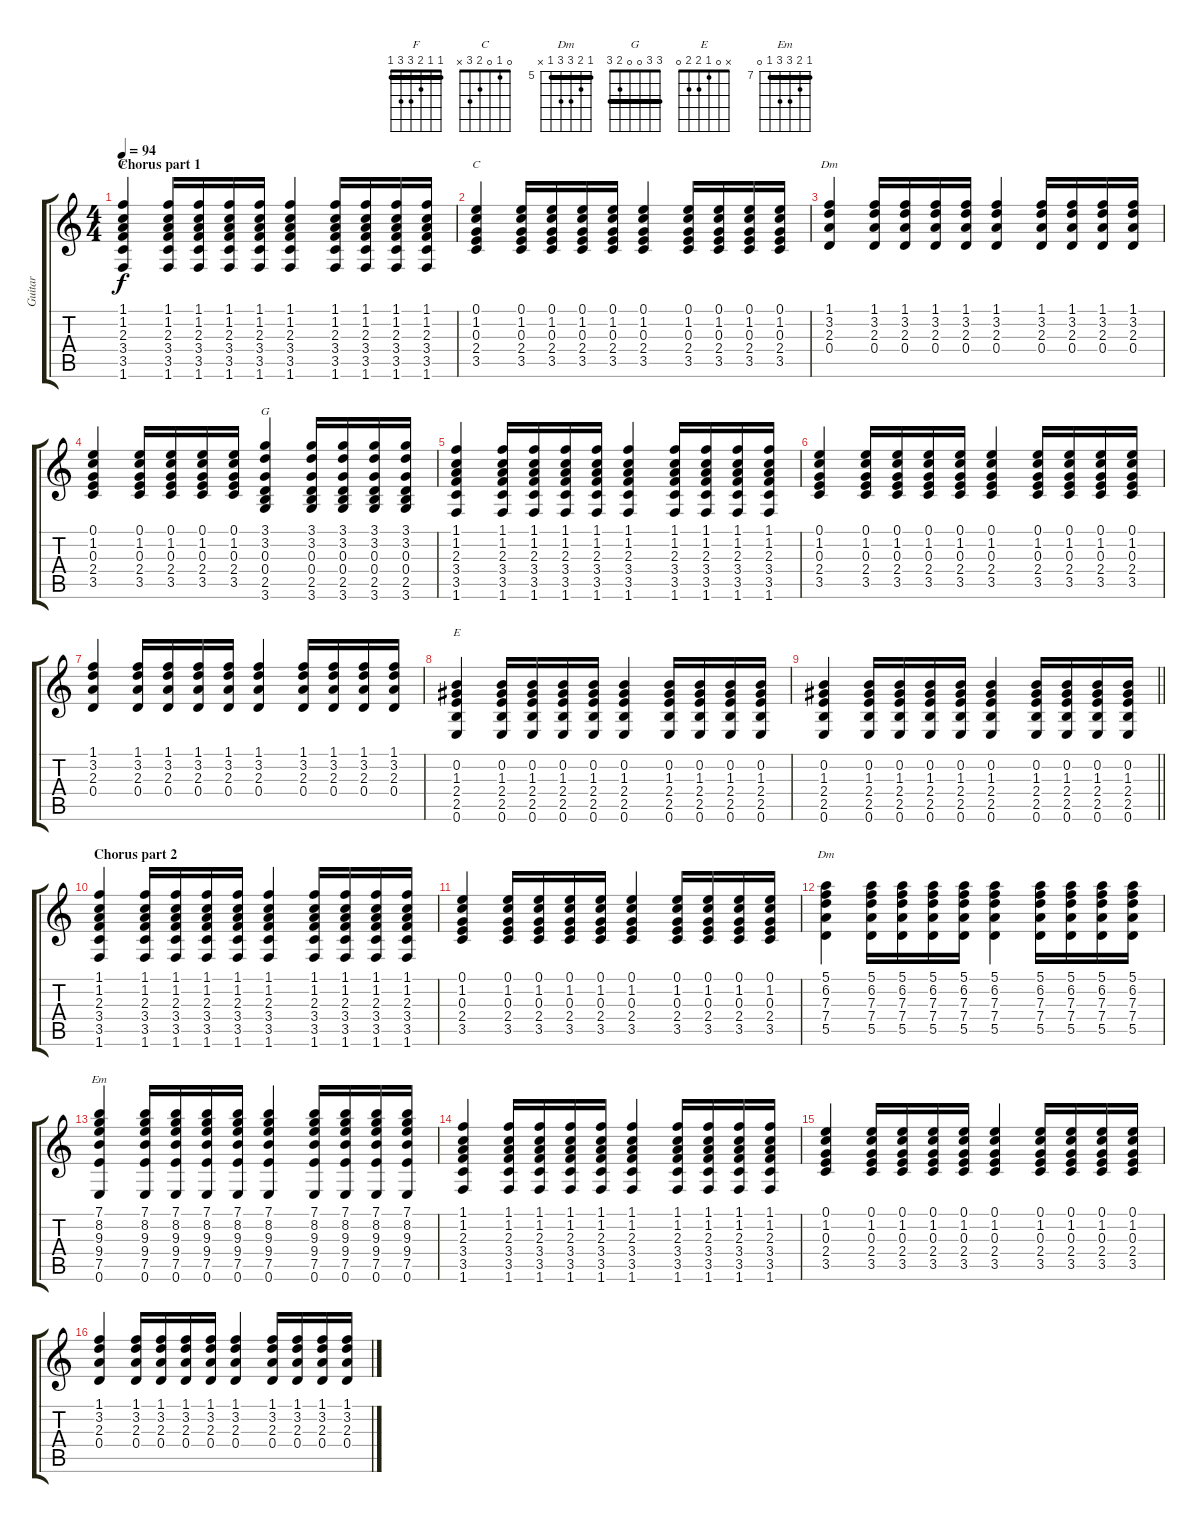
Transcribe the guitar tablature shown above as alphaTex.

\track ("Guitar" "Guitar") {instrument acousticguitarsteel}
\staff {score tabs}
\tuning (E4 B3 G3 D3 A2 E2) {hide}
\chord ("F" 1 1 2 3 3 1) {barre 1}
\chord ("C" 0 1 0 2 3 x)
\chord ("Dm" 1 3 2 0 x x)
\chord ("G" 3 3 0 0 2 3) {barre 3}
\chord ("E" x 0 1 2 2 0)
\chord ("Dm" 5 6 7 7 5 x) {firstfret 5 barre 5}
\chord ("Em" 7 8 9 9 7 0) {firstfret 7 barre 7}
\ts (4 4)
\section ("" "Chorus part 1")
\tempo 94
\clef g2
\ks c
(1.1 1.2 2.3 3.4 3.5 1.6).4{ch "F" dy f} (1.1 1.2 2.3 3.4 3.5 1.6).16 (1.1 1.2 2.3 3.4 3.5 1.6).16 (1.1 1.2 2.3 3.4 3.5 1.6).16 (1.1 1.2 2.3 3.4 3.5 1.6).16 (1.1 1.2 2.3 3.4 3.5 1.6).4 (1.1 1.2 2.3 3.4 3.5 1.6).16 (1.1 1.2 2.3 3.4 3.5 1.6).16 (1.1 1.2 2.3 3.4 3.5 1.6).16 (1.1 1.2 2.3 3.4 3.5 1.6).16 |
(0.1 1.2 0.3 2.4 3.5).4{ch "C"} (0.1 1.2 0.3 2.4 3.5).16 (0.1 1.2 0.3 2.4 3.5).16 (0.1 1.2 0.3 2.4 3.5).16 (0.1 1.2 0.3 2.4 3.5).16 (0.1 1.2 0.3 2.4 3.5).4 (0.1 1.2 0.3 2.4 3.5).16 (0.1 1.2 0.3 2.4 3.5).16 (0.1 1.2 0.3 2.4 3.5).16 (0.1 1.2 0.3 2.4 3.5).16 |
(1.1 3.2 2.3 0.4).4{ch "Dm"} (1.1 3.2 2.3 0.4).16 (1.1 3.2 2.3 0.4).16 (1.1 3.2 2.3 0.4).16 (1.1 3.2 2.3 0.4).16 (1.1 3.2 2.3 0.4).4 (1.1 3.2 2.3 0.4).16 (1.1 3.2 2.3 0.4).16 (1.1 3.2 2.3 0.4).16 (1.1 3.2 2.3 0.4).16 |
(0.1 1.2 0.3 2.4 3.5).4 (0.1 1.2 0.3 2.4 3.5).16 (0.1 1.2 0.3 2.4 3.5).16 (0.1 1.2 0.3 2.4 3.5).16 (0.1 1.2 0.3 2.4 3.5).16 (3.1 3.2 0.3 0.4 2.5 3.6).4{ch "G"} (3.1 3.2 0.3 0.4 2.5 3.6).16 (3.1 3.2 0.3 0.4 2.5 3.6).16 (3.1 3.2 0.3 0.4 2.5 3.6).16 (3.1 3.2 0.3 0.4 2.5 3.6).16 |
(1.1 1.2 2.3 3.4 3.5 1.6).4 (1.1 1.2 2.3 3.4 3.5 1.6).16 (1.1 1.2 2.3 3.4 3.5 1.6).16 (1.1 1.2 2.3 3.4 3.5 1.6).16 (1.1 1.2 2.3 3.4 3.5 1.6).16 (1.1 1.2 2.3 3.4 3.5 1.6).4 (1.1 1.2 2.3 3.4 3.5 1.6).16 (1.1 1.2 2.3 3.4 3.5 1.6).16 (1.1 1.2 2.3 3.4 3.5 1.6).16 (1.1 1.2 2.3 3.4 3.5 1.6).16 |
(0.1 1.2 0.3 2.4 3.5).4 (0.1 1.2 0.3 2.4 3.5).16 (0.1 1.2 0.3 2.4 3.5).16 (0.1 1.2 0.3 2.4 3.5).16 (0.1 1.2 0.3 2.4 3.5).16 (0.1 1.2 0.3 2.4 3.5).4 (0.1 1.2 0.3 2.4 3.5).16 (0.1 1.2 0.3 2.4 3.5).16 (0.1 1.2 0.3 2.4 3.5).16 (0.1 1.2 0.3 2.4 3.5).16 |
(1.1 3.2 2.3 0.4).4 (1.1 3.2 2.3 0.4).16 (1.1 3.2 2.3 0.4).16 (1.1 3.2 2.3 0.4).16 (1.1 3.2 2.3 0.4).16 (1.1 3.2 2.3 0.4).4 (1.1 3.2 2.3 0.4).16 (1.1 3.2 2.3 0.4).16 (1.1 3.2 2.3 0.4).16 (1.1 3.2 2.3 0.4).16 |
(0.2 1.3 2.4 2.5 0.6).4{ch "E"} (0.2 1.3 2.4 2.5 0.6).16 (0.2 1.3 2.4 2.5 0.6).16 (0.2 1.3 2.4 2.5 0.6).16 (0.2 1.3 2.4 2.5 0.6).16 (0.2 1.3 2.4 2.5 0.6).4 (0.2 1.3 2.4 2.5 0.6).16 (0.2 1.3 2.4 2.5 0.6).16 (0.2 1.3 2.4 2.5 0.6).16 (0.2 1.3 2.4 2.5 0.6).16 |
\barLineRight lightlight
(0.2 1.3 2.4 2.5 0.6).4 (0.2 1.3 2.4 2.5 0.6).16 (0.2 1.3 2.4 2.5 0.6).16 (0.2 1.3 2.4 2.5 0.6).16 (0.2 1.3 2.4 2.5 0.6).16 (0.2 1.3 2.4 2.5 0.6).4 (0.2 1.3 2.4 2.5 0.6).16 (0.2 1.3 2.4 2.5 0.6).16 (0.2 1.3 2.4 2.5 0.6).16 (0.2 1.3 2.4 2.5 0.6).16 |
\section ("" "Chorus part 2")
(1.1 1.2 2.3 3.4 3.5 1.6).4 (1.1 1.2 2.3 3.4 3.5 1.6).16 (1.1 1.2 2.3 3.4 3.5 1.6).16 (1.1 1.2 2.3 3.4 3.5 1.6).16 (1.1 1.2 2.3 3.4 3.5 1.6).16 (1.1 1.2 2.3 3.4 3.5 1.6).4 (1.1 1.2 2.3 3.4 3.5 1.6).16 (1.1 1.2 2.3 3.4 3.5 1.6).16 (1.1 1.2 2.3 3.4 3.5 1.6).16 (1.1 1.2 2.3 3.4 3.5 1.6).16 |
(0.1 1.2 0.3 2.4 3.5).4 (0.1 1.2 0.3 2.4 3.5).16 (0.1 1.2 0.3 2.4 3.5).16 (0.1 1.2 0.3 2.4 3.5).16 (0.1 1.2 0.3 2.4 3.5).16 (0.1 1.2 0.3 2.4 3.5).4 (0.1 1.2 0.3 2.4 3.5).16 (0.1 1.2 0.3 2.4 3.5).16 (0.1 1.2 0.3 2.4 3.5).16 (0.1 1.2 0.3 2.4 3.5).16 |
(5.1 6.2 7.3 7.4 5.5).4{ch "Dm"} (5.1 6.2 7.3 7.4 5.5).16 (5.1 6.2 7.3 7.4 5.5).16 (5.1 6.2 7.3 7.4 5.5).16 (5.1 6.2 7.3 7.4 5.5).16 (5.1 6.2 7.3 7.4 5.5).4 (5.1 6.2 7.3 7.4 5.5).16 (5.1 6.2 7.3 7.4 5.5).16 (5.1 6.2 7.3 7.4 5.5).16 (5.1 6.2 7.3 7.4 5.5).16 |
(7.1 8.2 9.3 9.4 7.5 0.6).4{ch "Em"} (7.1 8.2 9.3 9.4 7.5 0.6).16 (7.1 8.2 9.3 9.4 7.5 0.6).16 (7.1 8.2 9.3 9.4 7.5 0.6).16 (7.1 8.2 9.3 9.4 7.5 0.6).16 (7.1 8.2 9.3 9.4 7.5 0.6).4 (7.1 8.2 9.3 9.4 7.5 0.6).16 (7.1 8.2 9.3 9.4 7.5 0.6).16 (7.1 8.2 9.3 9.4 7.5 0.6).16 (7.1 8.2 9.3 9.4 7.5 0.6).16 |
(1.1 1.2 2.3 3.4 3.5 1.6).4 (1.1 1.2 2.3 3.4 3.5 1.6).16 (1.1 1.2 2.3 3.4 3.5 1.6).16 (1.1 1.2 2.3 3.4 3.5 1.6).16 (1.1 1.2 2.3 3.4 3.5 1.6).16 (1.1 1.2 2.3 3.4 3.5 1.6).4 (1.1 1.2 2.3 3.4 3.5 1.6).16 (1.1 1.2 2.3 3.4 3.5 1.6).16 (1.1 1.2 2.3 3.4 3.5 1.6).16 (1.1 1.2 2.3 3.4 3.5 1.6).16 |
(0.1 1.2 0.3 2.4 3.5).4 (0.1 1.2 0.3 2.4 3.5).16 (0.1 1.2 0.3 2.4 3.5).16 (0.1 1.2 0.3 2.4 3.5).16 (0.1 1.2 0.3 2.4 3.5).16 (0.1 1.2 0.3 2.4 3.5).4 (0.1 1.2 0.3 2.4 3.5).16 (0.1 1.2 0.3 2.4 3.5).16 (0.1 1.2 0.3 2.4 3.5).16 (0.1 1.2 0.3 2.4 3.5).16 |
(1.1 3.2 2.3 0.4).4 (1.1 3.2 2.3 0.4).16 (1.1 3.2 2.3 0.4).16 (1.1 3.2 2.3 0.4).16 (1.1 3.2 2.3 0.4).16 (1.1 3.2 2.3 0.4).4 (1.1 3.2 2.3 0.4).16 (1.1 3.2 2.3 0.4).16 (1.1 3.2 2.3 0.4).16 (1.1 3.2 2.3 0.4).16
